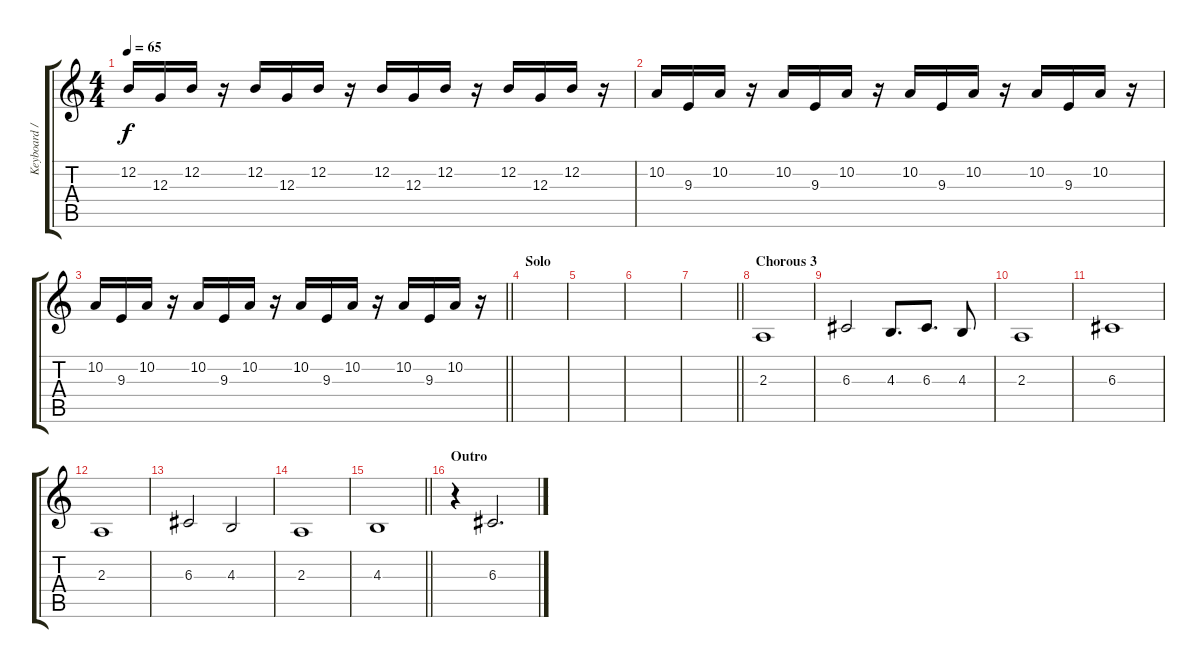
\track ("Keyboard / Violin" "Keyboard /") {instrument synthstrings1}
\staff {score tabs}
\tuning (E4 B3 G3 D3 A2 D2) {hide}
\ts (4 4)
\tempo 65
\clef g2
\ks c
12.2.16{dy f} 12.3.16 12.2.16 r.16 12.2.16 12.3.16 12.2.16 r.16 12.2.16 12.3.16 12.2.16 r.16 12.2.16 12.3.16 12.2.16 r.16 |
10.2.16 9.3.16 10.2.16 r.16 10.2.16 9.3.16 10.2.16 r.16 10.2.16 9.3.16 10.2.16 r.16 10.2.16 9.3.16 10.2.16 r.16 |
\barLineRight lightlight
10.2.16 9.3.16 10.2.16 r.16 10.2.16 9.3.16 10.2.16 r.16 10.2.16 9.3.16 10.2.16 r.16 10.2.16 9.3.16 10.2.16 r.16 |
\section ("" "Solo")
|
|
|
\barLineRight lightlight
|
\section ("" "Chorous 3")
2.3.1{volume 6 instrument cello} |
6.3.2 4.3.8{d} 6.3.8{d} 4.3.8 |
2.3.1 |
6.3.1 |
2.3.1 |
6.3.2 4.3.2 |
2.3.1 |
\barLineRight lightlight
4.3.1{volume 0} |
\section ("" "Outro")
r.4{volume 8} 6.3.2{d volume 0}
